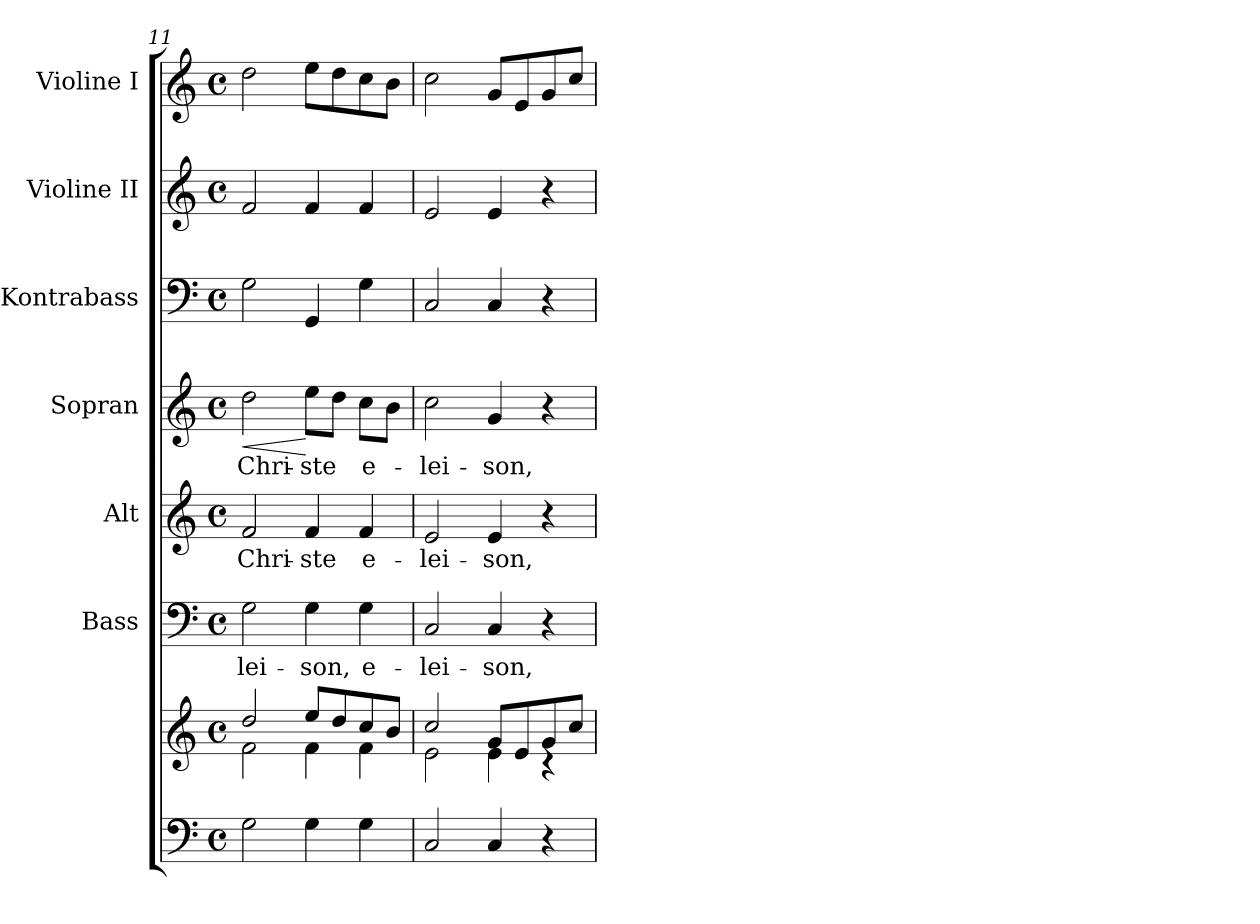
**kern	**kern	**kern	**text	**kern	**text	**kern	**text	**dynam	**kern	**kern	**kern
*part7	*part7	*part6	*part6	*part5	*part5	*part4	*part4	*part4	*part3	*part2	*part1
*staff8	*staff7	*staff6	*staff6	*staff5	*staff5	*staff4	*staff4	*staff4	*staff3	*staff2	*staff1
*	*	*I"Bass	*	*I"Alt	*	*I"Sopran	*	*	*I"Kontrabass	*I"Violine II	*I"Violine I
*	*	*I'B.	*	*I'A.	*	*I'S.	*	*	*I'Kb.	*I'Vl. II	*I'Vl. I
*clefF4	*clefG2	*clefF4	*	*clefG2	*	*clefG2	*	*	*clefF4	*clefG2	*clefG2
*	*	*	*	*	*	*	*	*	*ITrd7c12	*	*
*k[]	*k[]	*k[]	*	*k[]	*	*k[]	*	*	*k[]	*k[]	*k[]
*C:	*C:	*C:	*	*C:	*	*C:	*	*	*C:	*C:	*C:
*M4/4	*M4/4	*M4/4	*	*M4/4	*	*M4/4	*	*	*M4/4	*M4/4	*M4/4
*met(c)	*met(c)	*met(c)	*	*met(c)	*	*met(c)	*	*	*met(c)	*met(c)	*met(c)
=11	=11	=11	=11	=11	=11	=11	=11	=11	=11	=11	=11
*	*^	*	*	*	*	*	*	*	*	*	*
!	!	!	!	!LO:LY:b	!	!LO:LY:b	!	!LO:LY:b	!LO:HP:b	!	!	!
2G\	2dd/	2f\	2G\	-lei-	2f/	Chri-	2dd\	Chri-	<	2GG\	2f/	2dd\
!	!	!	!	!LO:LY:b	!	!LO:LY:b	!	!LO:LY:b	!	!	!	!
4G\	8ee/L	4f\	4G\	-son,	4f/	-ste	8ee\L	-ste	[	4GGG/	4f/	8ee\L
.	8dd/	.	.	.	.	.	8dd\J	.	.	.	.	8dd\
!	!	!	!	!LO:LY:b	!	!LO:LY:b	!	!LO:LY:b	!	!	!	!
4G\	8cc/	4f\	4G\	e-	4f/	e-	8cc\L	e-	.	4GG\	4f/	8cc\
.	8b/J	.	.	.	.	.	8b\J	.	.	.	.	8b\J
=12	=12	=12	=12	=12	=12	=12	=12	=12	=12	=12	=12	=12
!	!	!	!	!LO:LY:b	!	!LO:LY:b	!	!LO:LY:b	!	!	!	!
2C/	2cc/	2e\	2C/	-lei-	2e/	-lei-	2cc\	-lei-	.	2CC/	2e/	2cc\
!	!	!	!	!LO:LY:b	!	!LO:LY:b	!	!LO:LY:b	!	!	!	!
4C/	8g/L	4e\	4C/	-son,	4e/	-son,	4g/	-son,	.	4CC/	4e/	8g/L
.	8e/	.	.	.	.	.	.	.	.	.	.	8e/
4r	8g/	4rB	4r	.	4r	.	4r	.	.	4r	4r	8g/
.	8cc/J	.	.	.	.	.	.	.	.	.	.	8cc/J
*	*v	*v	*	*	*	*	*	*	*	*	*	*
=	=	=	=	=	=	=	=	=	=	=	=
*-	*-	*-	*-	*-	*-	*-	*-	*-	*-	*-	*-
